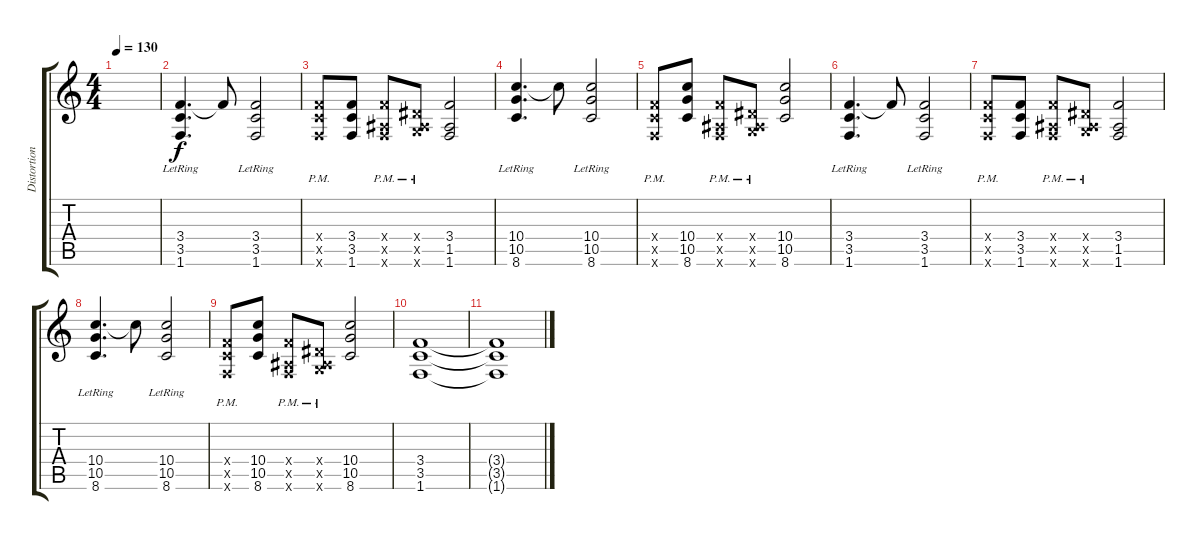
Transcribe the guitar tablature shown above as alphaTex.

\track ("Distortion Rhythm" "Distortion") {instrument distortionguitar}
\staff {score tabs}
\tuning (E4 B3 G3 D3 A2 E2) {hide}
\ts (4 4)
\tempo 130
\clef g2
\ks c
|
(3.4{lr} 3.5{lr} 1.6{lr}).4{d} 3.4{t}.8 (3.4{lr} 3.5{lr} 1.6{lr}).2 |
(3.4{pm x} 3.5{pm x} 1.6{pm x}).8 (3.4 3.5 1.6).8 (3.4{pm x} 1.5{pm x} 1.6{pm x}).8 (1.4{pm x} 1.5{pm x} 3.6{pm x}).8 (3.4 1.5 1.6).2 |
(10.4{lr} 10.5{lr} 8.6{lr}).4{d} 10.4{t}.8 (10.4{lr} 10.5{lr} 8.6{lr}).2 |
(3.4{pm x} 3.5{pm x} 1.6{pm x}).8 (10.4 10.5 8.6).8 (3.4{pm x} 1.5{pm x} 1.6{pm x}).8 (1.4{pm x} 1.5{pm x} 3.6{pm x}).8 (10.4 10.5 8.6).2 |
(3.4{lr} 3.5{lr} 1.6{lr}).4{d} 3.4{t}.8 (3.4{lr} 3.5{lr} 1.6{lr}).2 |
(3.4{pm x} 3.5{pm x} 1.6{pm x}).8 (3.4 3.5 1.6).8 (3.4{pm x} 1.5{pm x} 1.6{pm x}).8 (1.4{pm x} 1.5{pm x} 3.6{pm x}).8 (3.4 1.5 1.6).2 |
(10.4{lr} 10.5{lr} 8.6{lr}).4{d} 10.4{t}.8 (10.4{lr} 10.5{lr} 8.6{lr}).2 |
(3.4{pm x} 3.5{pm x} 1.6{pm x}).8 (10.4 10.5 8.6).8 (3.4{pm x} 1.5{pm x} 1.6{pm x}).8 (1.4{pm x} 1.5{pm x} 3.6{pm x}).8 (10.4 10.5 8.6).2 |
(3.4 3.5 1.6).1 |
(3.4{t} 3.5{t} 1.6{t}).1
